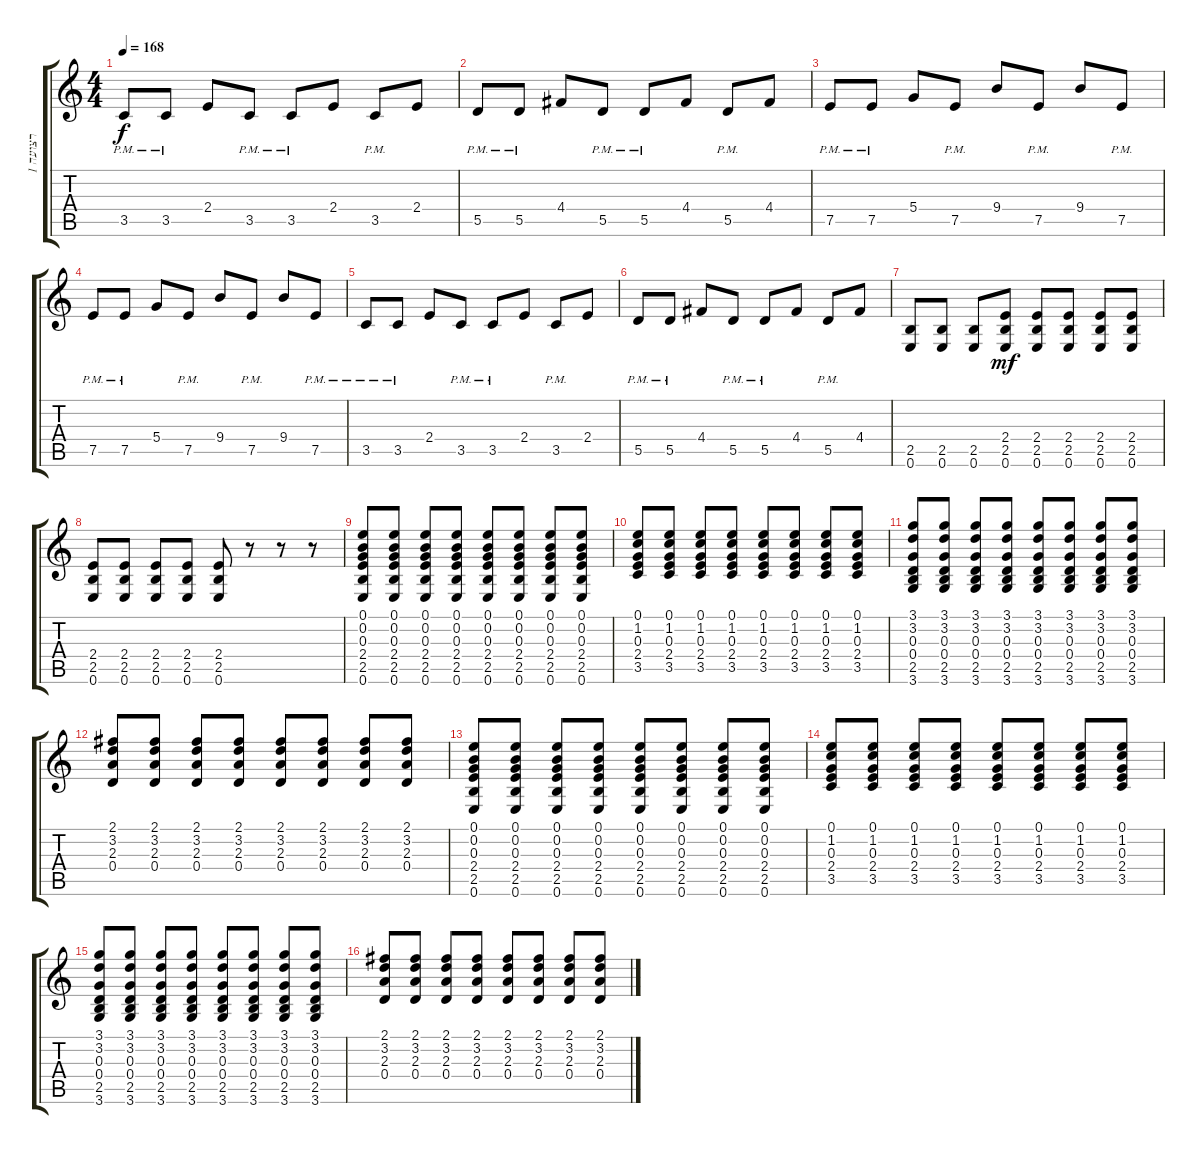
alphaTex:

\track ("רצועה 1" "רצועה 1") {instrument acousticguitarsteel}
\staff {score tabs}
\tuning (E4 B3 G3 D3 A2 E2) {hide}
\ts (4 4)
\tempo 168
\clef g2
\ks c
3.5{pm}.8{dy f} 3.5{pm}.8 2.4.8 3.5{pm}.8 3.5{pm}.8 2.4.8 3.5{pm}.8 2.4.8 |
5.5{pm}.8 5.5{pm}.8 4.4.8 5.5{pm}.8 5.5{pm}.8 4.4.8 5.5{pm}.8 4.4.8 |
7.5{pm}.8 7.5{pm}.8 5.4.8 7.5{pm}.8 9.4.8 7.5{pm}.8 9.4.8 7.5{pm}.8 |
7.5{pm}.8 7.5{pm}.8 5.4.8 7.5{pm}.8 9.4.8 7.5{pm}.8 9.4.8 7.5{pm}.8 |
3.5{pm}.8 3.5{pm}.8 2.4.8 3.5{pm}.8 3.5{pm}.8 2.4.8 3.5{pm}.8 2.4.8 |
5.5{pm}.8 5.5{pm}.8 4.4.8 5.5{pm}.8 5.5{pm}.8 4.4.8 5.5{pm}.8 4.4.8 |
(2.5 0.6).8 (2.5 0.6).8 (2.5 0.6).8 (2.4 2.5 0.6).8{dy mf} (2.4 2.5 0.6).8 (2.4 2.5 0.6).8 (2.4 2.5 0.6).8 (2.4 2.5 0.6).8 |
(2.4 2.5 0.6).8 (2.4 2.5 0.6).8 (2.4 2.5 0.6).8 (2.4 2.5 0.6).8 (2.4 2.5 0.6).8 r.8 r.8 r.8 |
(0.1 0.2 0.3 2.4 2.5 0.6).8 (0.1 0.2 0.3 2.4 2.5 0.6).8 (0.1 0.2 0.3 2.4 2.5 0.6).8 (0.1 0.2 0.3 2.4 2.5 0.6).8 (0.1 0.2 0.3 2.4 2.5 0.6).8 (0.1 0.2 0.3 2.4 2.5 0.6).8 (0.1 0.2 0.3 2.4 2.5 0.6).8 (0.1 0.2 0.3 2.4 2.5 0.6).8 |
(0.1 1.2 0.3 2.4 3.5).8 (0.1 1.2 0.3 2.4 3.5).8 (0.1 1.2 0.3 2.4 3.5).8 (0.1 1.2 0.3 2.4 3.5).8 (0.1 1.2 0.3 2.4 3.5).8 (0.1 1.2 0.3 2.4 3.5).8 (0.1 1.2 0.3 2.4 3.5).8 (0.1 1.2 0.3 2.4 3.5).8 |
(3.1 3.2 0.3 0.4 2.5 3.6).8 (3.1 3.2 0.3 0.4 2.5 3.6).8 (3.1 3.2 0.3 0.4 2.5 3.6).8 (3.1 3.2 0.3 0.4 2.5 3.6).8 (3.1 3.2 0.3 0.4 2.5 3.6).8 (3.1 3.2 0.3 0.4 2.5 3.6).8 (3.1 3.2 0.3 0.4 2.5 3.6).8 (3.1 3.2 0.3 0.4 2.5 3.6).8 |
(2.1 3.2 2.3 0.4).8 (2.1 3.2 2.3 0.4).8 (2.1 3.2 2.3 0.4).8 (2.1 3.2 2.3 0.4).8 (2.1 3.2 2.3 0.4).8 (2.1 3.2 2.3 0.4).8 (2.1 3.2 2.3 0.4).8 (2.1 3.2 2.3 0.4).8 |
(0.1 0.2 0.3 2.4 2.5 0.6).8 (0.1 0.2 0.3 2.4 2.5 0.6).8 (0.1 0.2 0.3 2.4 2.5 0.6).8 (0.1 0.2 0.3 2.4 2.5 0.6).8 (0.1 0.2 0.3 2.4 2.5 0.6).8 (0.1 0.2 0.3 2.4 2.5 0.6).8 (0.1 0.2 0.3 2.4 2.5 0.6).8 (0.1 0.2 0.3 2.4 2.5 0.6).8 |
(0.1 1.2 0.3 2.4 3.5).8 (0.1 1.2 0.3 2.4 3.5).8 (0.1 1.2 0.3 2.4 3.5).8 (0.1 1.2 0.3 2.4 3.5).8 (0.1 1.2 0.3 2.4 3.5).8 (0.1 1.2 0.3 2.4 3.5).8 (0.1 1.2 0.3 2.4 3.5).8 (0.1 1.2 0.3 2.4 3.5).8 |
(3.1 3.2 0.3 0.4 2.5 3.6).8 (3.1 3.2 0.3 0.4 2.5 3.6).8 (3.1 3.2 0.3 0.4 2.5 3.6).8 (3.1 3.2 0.3 0.4 2.5 3.6).8 (3.1 3.2 0.3 0.4 2.5 3.6).8 (3.1 3.2 0.3 0.4 2.5 3.6).8 (3.1 3.2 0.3 0.4 2.5 3.6).8 (3.1 3.2 0.3 0.4 2.5 3.6).8 |
(2.1 3.2 2.3 0.4).8 (2.1 3.2 2.3 0.4).8 (2.1 3.2 2.3 0.4).8 (2.1 3.2 2.3 0.4).8 (2.1 3.2 2.3 0.4).8 (2.1 3.2 2.3 0.4).8 (2.1 3.2 2.3 0.4).8 (2.1 3.2 2.3 0.4).8
